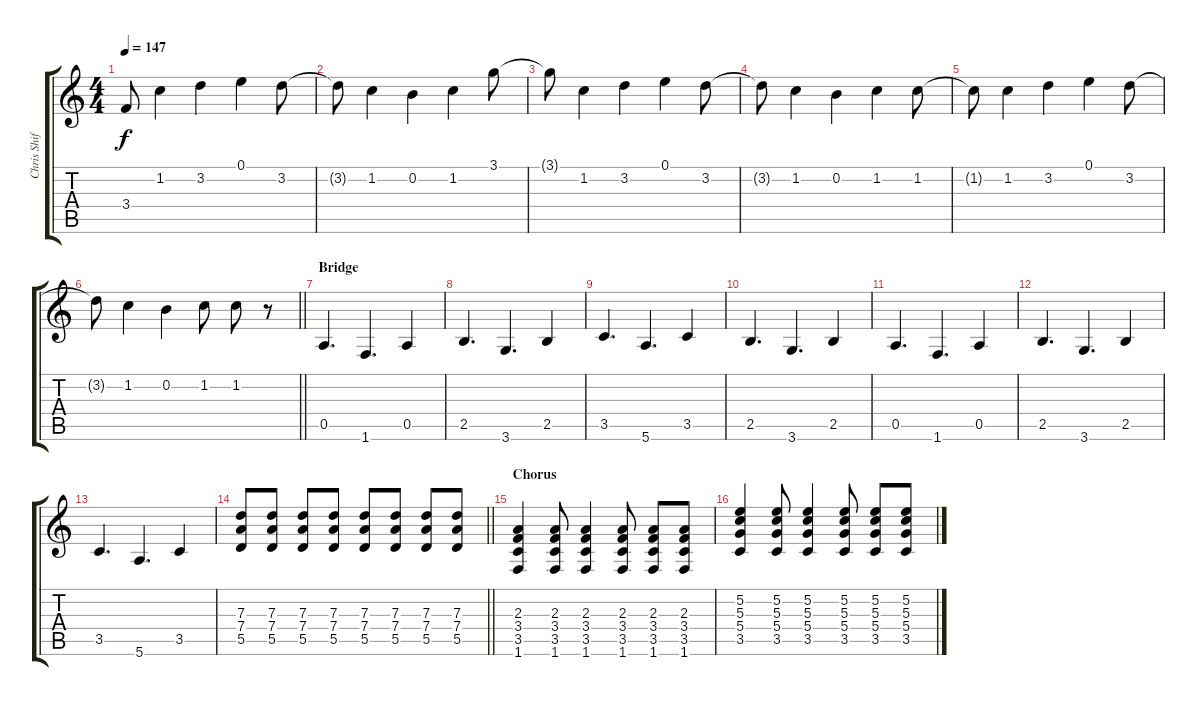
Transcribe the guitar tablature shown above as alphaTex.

\track ("Chris Shifflet - Lead Guitar" "Chris Shif") {instrument distortionguitar}
\staff {score tabs}
\tuning (E4 B3 G3 D3 A2 E2) {hide}
\ts (4 4)
\tempo 147
\clef g2
\ks c
3.4{t}.8{dy f} 1.2.4 3.2.4 0.1.4 3.2.8 |
3.2{t}.8 1.2.4 0.2.4 1.2.4 3.1.8 |
3.1{t}.8 1.2.4 3.2.4 0.1.4 3.2.8 |
3.2{t}.8 1.2.4 0.2.4 1.2.4 1.2.8 |
1.2{t}.8 1.2.4 3.2.4 0.1.4 3.2.8 |
\barLineRight lightlight
3.2{t}.8 1.2.4 0.2.4 1.2.8 1.2.8 r.8 |
\section ("" "Bridge")
0.5.4{d} 1.6.4{d} 0.5.4 |
2.5.4{d} 3.6.4{d} 2.5.4 |
3.5.4{d} 5.6.4{d} 3.5.4 |
2.5.4{d} 3.6.4{d} 2.5.4 |
0.5.4{d} 1.6.4{d} 0.5.4 |
2.5.4{d} 3.6.4{d} 2.5.4 |
3.5.4{d} 5.6.4{d} 3.5.4 |
\barLineRight lightlight
(7.3 7.4 5.5).8 (7.3 7.4 5.5).8 (7.3 7.4 5.5).8 (7.3 7.4 5.5).8 (7.3 7.4 5.5).8 (7.3 7.4 5.5).8 (7.3 7.4 5.5).8 (7.3 7.4 5.5).8 |
\section ("" "Chorus")
(2.3 3.4 3.5 1.6).4 (2.3 3.4 3.5 1.6).8 (2.3 3.4 3.5 1.6).4 (2.3 3.4 3.5 1.6).8 (2.3 3.4 3.5 1.6).8 (2.3 3.4 3.5 1.6).8 |
(5.2 5.3 5.4 3.5).4 (5.2 5.3 5.4 3.5).8 (5.2 5.3 5.4 3.5).4 (5.2 5.3 5.4 3.5).8 (5.2 5.3 5.4 3.5).8 (5.2 5.3 5.4 3.5).8
